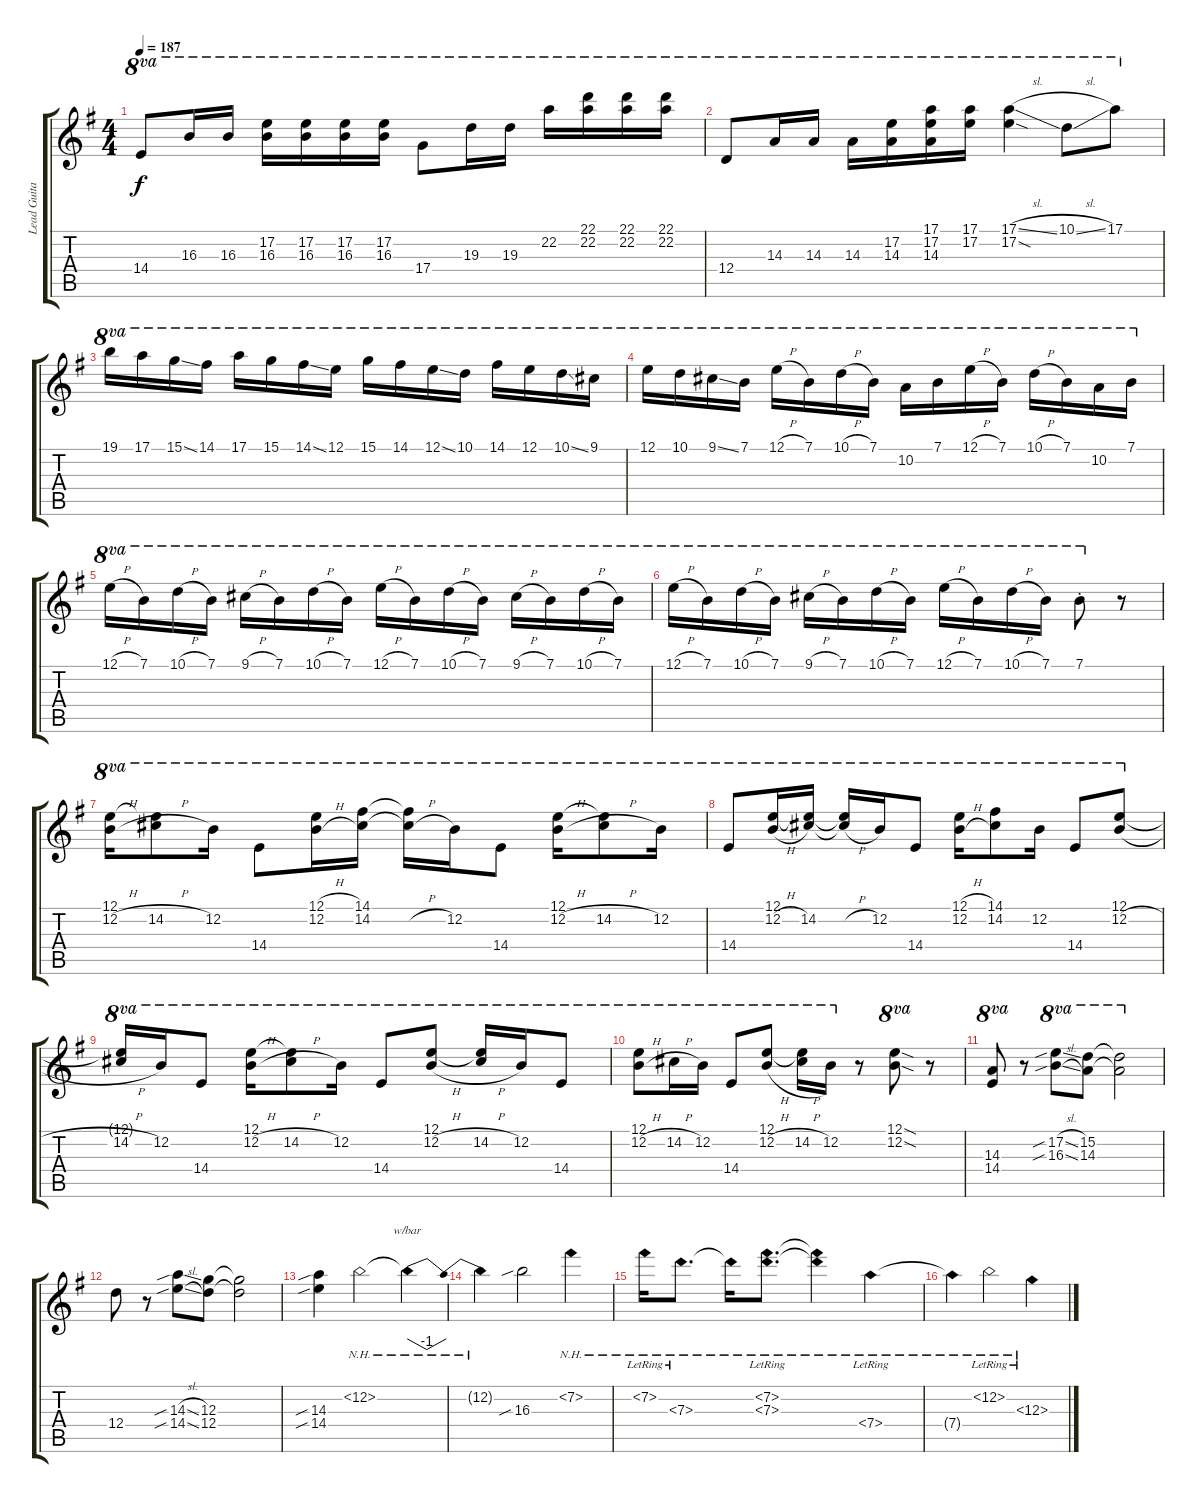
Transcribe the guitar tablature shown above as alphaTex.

\track ("Lead Guitar" "Lead Guita") {instrument distortionguitar}
\staff {score tabs}
\tuning (E4 B3 G3 D3 A2 E2) {hide}
\ts (4 4)
\tempo 187
\clef g2
\ks g
14.4.8{ot 8va dy f} 16.3.16{ot 8va} 16.3.16{ot 8va} (17.2 16.3).16{ot 8va} (17.2 16.3).16{ot 8va} (17.2 16.3).16{ot 8va} (17.2 16.3).16{ot 8va} 17.4.8{ot 8va} 19.3.16{ot 8va} 19.3.16{ot 8va} 22.2.16{ot 8va} (22.1 22.2).16{ot 8va} (22.1 22.2).16{ot 8va} (22.1 22.2).16{ot 8va} |
12.4.8{ot 8va} 14.3.16{ot 8va} 14.3.16{ot 8va} 14.3.16{ot 8va} (17.2 14.3).16{ot 8va} (17.1 17.2 14.3).16{ot 8va} (17.1 17.2).16{ot 8va} (17.1{sl} 17.2{sod}).4{ot 8va} 10.1{sl}.8{ot 8va} 17.1.8{ot 8va} |
19.1.16{ot 8va} 17.1.16{ot 8va} 15.1{ss}.16{ot 8va} 14.1.16{ot 8va} 17.1.16{ot 8va} 15.1.16{ot 8va} 14.1{ss}.16{ot 8va} 12.1.16{ot 8va} 15.1.16{ot 8va} 14.1.16{ot 8va} 12.1{ss}.16{ot 8va} 10.1.16{ot 8va} 14.1.16{ot 8va} 12.1.16{ot 8va} 10.1{ss}.16{ot 8va} 9.1.16{ot 8va} |
12.1.16{ot 8va} 10.1.16{ot 8va} 9.1{ss}.16{ot 8va} 7.1.16{ot 8va} 12.1{h}.16{ot 8va} 7.1.16{ot 8va} 10.1{h}.16{ot 8va} 7.1.16{ot 8va} 10.2.16{ot 8va} 7.1.16{ot 8va} 12.1{h}.16{ot 8va} 7.1.16{ot 8va} 10.1{h}.16{ot 8va} 7.1.16{ot 8va} 10.2.16{ot 8va} 7.1.16{ot 8va} |
12.1{h}.16{ot 8va} 7.1.16{ot 8va} 10.1{h}.16{ot 8va} 7.1.16{ot 8va} 9.1{h}.16{ot 8va} 7.1.16{ot 8va} 10.1{h}.16{ot 8va} 7.1.16{ot 8va} 12.1{h}.16{ot 8va} 7.1.16{ot 8va} 10.1{h}.16{ot 8va} 7.1.16{ot 8va} 9.1{h}.16{ot 8va} 7.1.16{ot 8va} 10.1{h}.16{ot 8va} 7.1.16{ot 8va} |
12.1{h}.16{ot 8va} 7.1.16{ot 8va} 10.1{h}.16{ot 8va} 7.1.16{ot 8va} 9.1{h}.16{ot 8va} 7.1.16{ot 8va} 10.1{h}.16{ot 8va} 7.1.16{ot 8va} 12.1{h}.16{ot 8va} 7.1.16{ot 8va} 10.1{h}.16{ot 8va} 7.1.16{ot 8va} 7.1{st}.8{ot 8va} r.8 |
(12.1 12.2{h}).16{ot 8va} (12.1{t} 14.2{h}).8{ot 8va} 12.2.16{ot 8va} 14.4.8{ot 8va} (12.1{h} 12.2{h}).16{ot 8va} (14.1 14.2).16{ot 8va} (14.1{t} 14.2{h t}).16{ot 8va} 12.2.16{ot 8va} 14.4.8{ot 8va} (12.1 12.2{h}).16{ot 8va} (12.1{t} 14.2{h}).8{ot 8va} 12.2.16{ot 8va} |
14.4.8{ot 8va} (12.1 12.2{h}).16{ot 8va} (12.1{t} 14.2).16{ot 8va} (12.1{t} 14.2{h t}).16{ot 8va} 12.2.16{ot 8va} 14.4.8{ot 8va} (12.1{h} 12.2{h}).16{ot 8va} (14.1 14.2).8{ot 8va} 12.2.16{ot 8va} 14.4.8{ot 8va} (12.1 12.2{h}).8{ot 8va} |
(12.1{t} 14.2{h}).16{ot 8va} 12.2.16{ot 8va} 14.4.8{ot 8va} (12.1 12.2{h}).16{ot 8va} (12.1{t} 14.2{h}).8{ot 8va} 12.2.16{ot 8va} 14.4.8{ot 8va} (12.1 12.2{h}).8{ot 8va} (12.1{t} 14.2{h}).16{ot 8va} 12.2.16{ot 8va} 14.4.8{ot 8va} |
(12.1 12.2{h}).8{ot 8va} 14.2{h}.16{ot 8va} 12.2.16{ot 8va} 14.4.8{ot 8va} (12.1 12.2{h}).8{ot 8va} (12.1{t} 14.2{h}).16{ot 8va} 12.2.16{ot 8va} r.8 (12.1{sod} 12.2{sod}).8{ot 8va} r.8 |
(14.3 14.4).8{ot 8va} r.8 (17.2{sib sl} 16.3{sib sl}).8{ot 8va} (15.2 14.3).8{ot 8va} (15.2{t} 14.3{t}).2{ot 8va} |
12.4.8 r.8 (14.3{sib sl} 14.4{sib sl}).8 (12.3 12.4).8 (12.3{t} 12.4{t}).2 |
(14.3{sib} 14.4{sib}).4 12.2{nh}.2 12.2{nh t}.4{tbe (dip default 0 0 30 -4 60 0)} |
12.2{nh t}.4 16.3{sib}.2 7.2{nh}.4 |
7.2{nh lr}.16 7.3{nh lr}.8{d} 7.3{nh t}.16 (7.2{nh lr} 7.3{nh lr}).8{d} (7.2{nh t} 7.3{nh t}).4 7.4{nh lr}.4 |
7.4{nh t}.4 12.2{nh lr}.2 12.3{nh lr}.4
